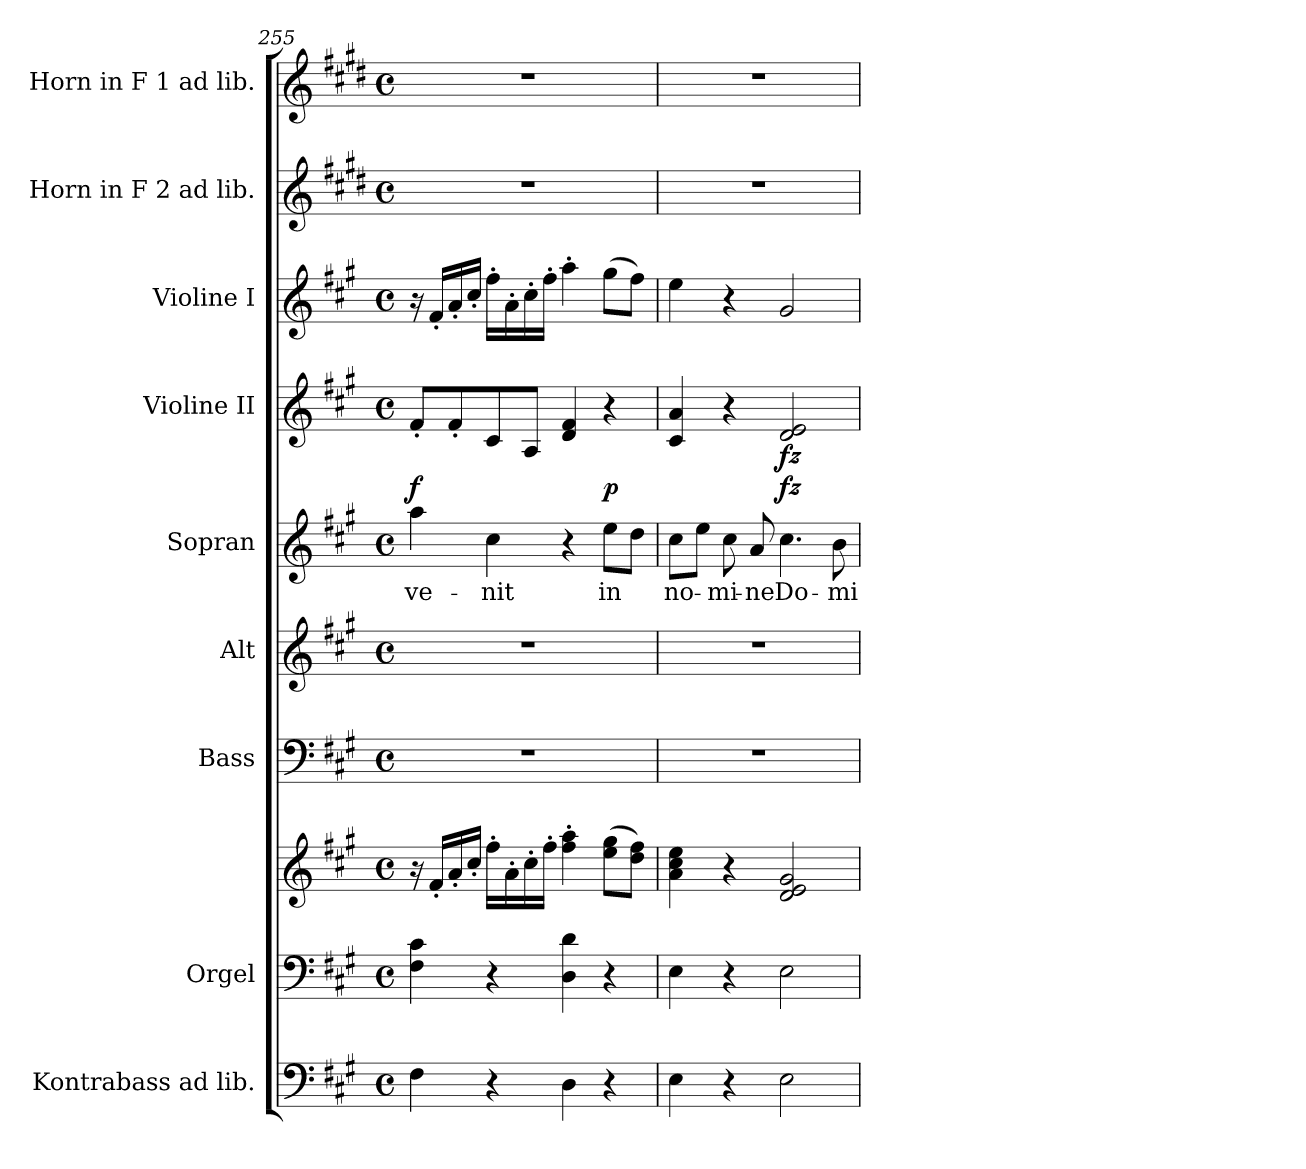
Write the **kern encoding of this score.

**kern	**kern	**kern	**kern	**kern	**kern	**text	**dynam	**kern	**dynam	**kern	**kern	**kern
*part9	*part8	*part8	*part7	*part6	*part5	*part5	*part5	*part4	*part4	*part3	*part2	*part1
*staff10	*staff9	*staff8	*staff7	*staff6	*staff5	*staff5	*staff5	*staff4	*staff4	*staff3	*staff2	*staff1
*I"Kontrabass ad lib.	*I"Orgel	*	*I"Bass	*I"Alt	*I"Sopran	*	*	*I"Violine II	*	*I"Violine I	*I"Horn in F 2 ad lib.	*I"Horn in F 1 ad lib.
*I'Kb.	*I'Org.	*	*I'B.	*I'A.	*I'S.	*	*	*I'Vl. II	*	*I'Vl. I	*	*
*clefF4	*clefF4	*clefG2	*clefF4	*clefG2	*clefG2	*	*	*clefG2	*	*clefG2	*clefG2	*clefG2
*ITrd7c12	*	*	*	*	*	*	*	*	*	*	*ITrd4c7	*ITrd4c7
*k[f#c#g#]	*k[f#c#g#]	*k[f#c#g#]	*k[f#c#g#]	*k[f#c#g#]	*k[f#c#g#]	*	*	*k[f#c#g#]	*	*k[f#c#g#]	*k[f#c#g#]	*k[f#c#g#]
*A:	*A:	*A:	*A:	*A:	*A:	*	*	*A:	*	*A:	*A:	*A:
*M4/4	*M4/4	*M4/4	*M4/4	*M4/4	*M4/4	*	*	*M4/4	*	*M4/4	*M4/4	*M4/4
*met(c)	*met(c)	*met(c)	*met(c)	*met(c)	*met(c)	*	*	*met(c)	*	*met(c)	*met(c)	*met(c)
=255	=255	=255	=255	=255	=255	=255	=255	=255	=255	=255	=255	=255
!	!	!	!	!	!	!LO:LY:b	!LO:DY:a	!	!	!	!	!
4FF#\	4F#\ 4c#\	16r	1r	1r	4aa\	ve-	f	8f#'</L	.	16r	1r	1r
.	.	16f#'</LL	.	.	.	.	.	.	.	16f#'</LL	.	.
.	.	16a'</	.	.	.	.	.	8f#'</	.	16a'</	.	.
.	.	16cc#'</JJ	.	.	.	.	.	.	.	16cc#'</JJ	.	.
!	!	!	!	!	!	!LO:LY:b	!	!	!	!	!	!
4r	4r	16ff#'>\LL	.	.	4cc#\	-nit	.	8c#/	.	16ff#'>\LL	.	.
.	.	16a'>\	.	.	.	.	.	.	.	16a'>\	.	.
.	.	16cc#'>\	.	.	.	.	.	8A/J	.	16cc#'>\	.	.
.	.	16ff#'>\JJ	.	.	.	.	.	.	.	16ff#'>\JJ	.	.
4DD\	4D\ 4d\	4ff#\'> 4aa\'>	.	.	4r	.	.	4d/ 4f#/	.	4aa'>\	.	.
!	!	!	!	!	!	!LO:LY:b	!LO:DY:a	!	!	!	!	!
4r	4r	(>8ee\ 8gg#\L	.	.	8ee\L	in	p	4r	.	(>8gg#\L	.	.
.	.	8dd\ 8ff#\J)	.	.	8dd\J	.	.	.	.	8ff#\J)	.	.
=256	=256	=256	=256	=256	=256	=256	=256	=256	=256	=256	=256	=256
!	!	!	!	!	!	!LO:LY:b	!	!	!	!	!	!
4EE\	4E\	4a\ 4cc#\ 4ee\	1r	1r	8cc#\L	no-	.	4c#/ 4a/	.	4ee\	1r	1r
.	.	.	.	.	8ee\J	.	.	.	.	.	.	.
!	!	!	!	!	!	!LO:LY:b	!	!	!	!	!	!
4r	4r	4r	.	.	8cc#\	-mi-	.	4r	.	4r	.	.
!	!	!	!	!	!	!LO:LY:b	!	!	!	!	!	!
.	.	.	.	.	8a/	-ne	.	.	.	.	.	.
!	!	!	!	!	!	!LO:LY:b	!LO:DY:a	!	!LO:DY:b	!	!	!
2EE\	2E\	2d/ 2e/ 2g#/	.	.	4.cc#\	Do-	fz	2d/ 2e/	fz	2g#/	.	.
!	!	!	!	!	!	!LO:LY:b	!	!	!	!	!	!
.	.	.	.	.	8b\	-mi-	.	.	.	.	.	.
=	=	=	=	=	=	=	=	=	=	=	=	=
*-	*-	*-	*-	*-	*-	*-	*-	*-	*-	*-	*-	*-
